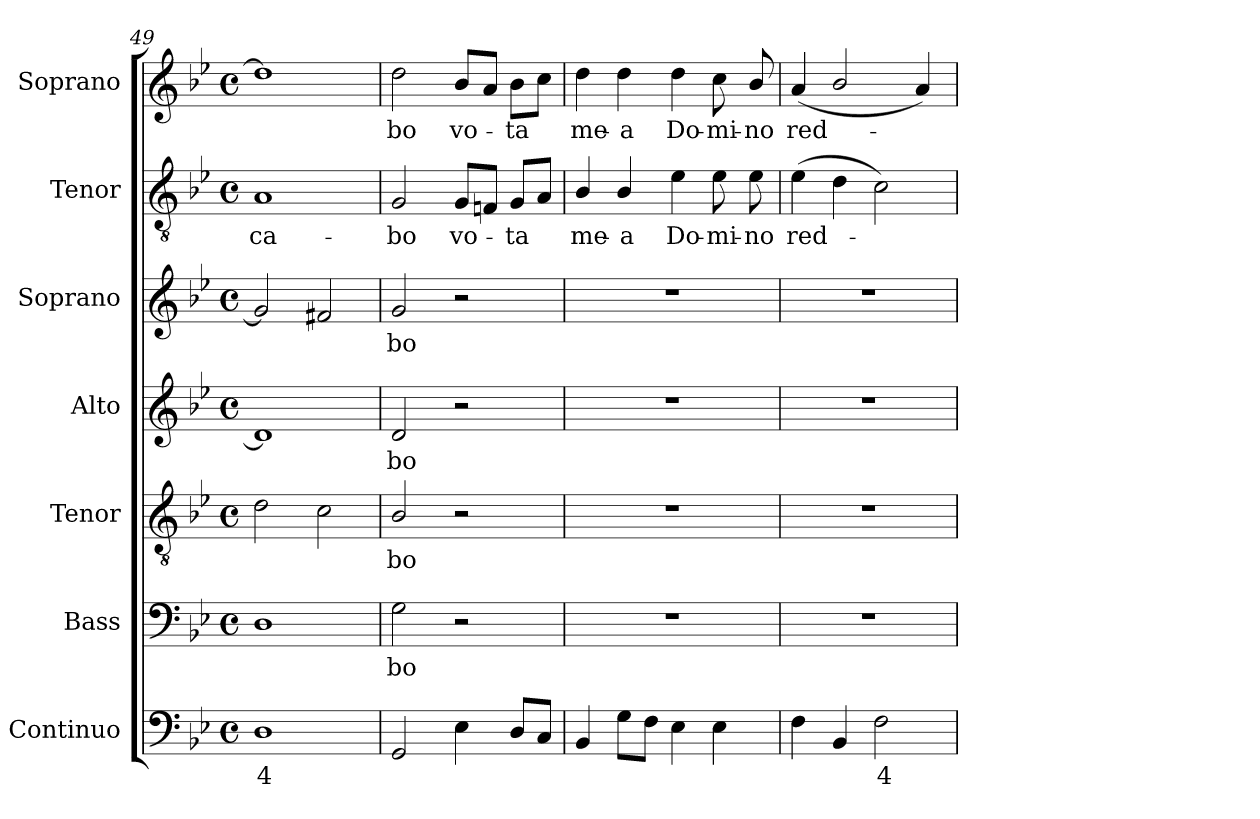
**kern	**text	**kern	**text	**kern	**text	**kern	**text	**kern	**text	**kern	**text	**kern	**text
*part7	*part7	*part6	*part6	*part5	*part5	*part4	*part4	*part3	*part3	*part2	*part2	*part1	*part1
*staff7	*staff7	*staff6	*staff6	*staff5	*staff5	*staff4	*staff4	*staff3	*staff3	*staff2	*staff2	*staff1	*staff1
*I"Continuo	*	*I"Bass	*	*I"Tenor	*	*I"Alto	*	*I"Soprano	*	*I"Tenor	*	*I"Soprano	*
*I'Cont.	*	*I'B.	*	*I'T.	*	*I'A.	*	*I'S.	*	*I'T.	*	*I'S.	*
*clefF4	*	*clefF4	*	*clefGv2	*	*clefG2	*	*clefG2	*	*clefGv2	*	*clefG2	*
*	*	*	*	*ITrd7c12	*	*	*	*	*	*ITrd7c12	*	*	*
*k[b-e-]	*	*k[b-e-]	*	*k[b-e-]	*	*k[b-e-]	*	*k[b-e-]	*	*k[b-e-]	*	*k[b-e-]	*
*B-:	*	*B-:	*	*B-:	*	*B-:	*	*B-:	*	*B-:	*	*B-:	*
*M4/4	*	*M4/4	*	*M4/4	*	*M4/4	*	*M4/4	*	*M4/4	*	*M4/4	*
*met(c)	*	*met(c)	*	*met(c)	*	*met(c)	*	*met(c)	*	*met(c)	*	*met(c)	*
=49	=49	=49	=49	=49	=49	=49	=49	=49	=49	=49	=49	=49	=49
!	!LO:LY:b:color=#000000	!	!	!	!	!	!	!	!	!	!	!	!
!	!	!	!	!	!	!	!	!	!	!	!LO:LY:b:color=#000000	!	!
1Di	4	1Di	.	2Di\	.	1di]	.	2gi/]	.	1AAi	-ca-	1ddi]	.
.	.	.	.	2Ci\	.	.	.	2f#Xi/	.	.	.	.	.
=50	=50	=50	=50	=50	=50	=50	=50	=50	=50	=50	=50	=50	=50
!	!	!	!LO:LY:b:color=#000000	!	!	!	!	!	!	!	!	!	!
!	!	!	!	!	!LO:LY:b:color=#000000	!	!	!	!	!	!	!	!
!	!	!	!	!	!	!	!LO:LY:b:color=#000000	!	!	!	!	!	!
!	!	!	!	!	!	!	!	!	!LO:LY:b:color=#000000	!	!	!	!
!	!	!	!	!	!	!	!	!	!	!	!LO:LY:b:color=#000000	!	!
!	!	!	!	!	!	!	!	!	!	!	!	!	!LO:LY:b:color=#000000
2GGi/	.	2Gi\	-bo	2BB-i/	-bo	2di/	-bo	2gi/	-bo	2GGi/	-bo	2ddi\	-bo
!	!	!	!	!	!	!	!	!	!	!	!LO:LY:b:color=#000000	!	!
!	!	!	!	!	!	!	!	!	!	!	!	!	!LO:LY:b:color=#000000
4E-i\	.	2r	.	2r	.	2r	.	2r	.	8GGi/L	vo-	8b-i/L	vo-
.	.	.	.	.	.	.	.	.	.	8FFni/J	.	8ai/J	.
!	!	!	!	!	!	!	!	!	!	!	!LO:LY:b:color=#000000	!	!
!	!	!	!	!	!	!	!	!	!	!	!	!	!LO:LY:b:color=#000000
8Di/L	.	.	.	.	.	.	.	.	.	8GGi/L	-ta	8b-i\L	-ta
8Ci/J	.	.	.	.	.	.	.	.	.	8AAi/J	.	8cci\J	.
=51	=51	=51	=51	=51	=51	=51	=51	=51	=51	=51	=51	=51	=51
!	!	!	!	!	!	!	!	!	!	!	!LO:LY:b:color=#000000	!	!
!	!	!	!	!	!	!	!	!	!	!	!	!	!LO:LY:b:color=#000000
4BB-i/	.	1r	.	1r	.	1r	.	1r	.	4BB-i/	me-	4ddi\	me-
!	!	!	!	!	!	!	!	!	!	!	!LO:LY:b:color=#000000	!	!
!	!	!	!	!	!	!	!	!	!	!	!	!	!LO:LY:b:color=#000000
8Gi\L	.	.	.	.	.	.	.	.	.	4BB-i/	-a	4ddi\	-a
8Fi\J	.	.	.	.	.	.	.	.	.	.	.	.	.
!	!	!	!	!	!	!	!	!	!	!	!LO:LY:b:color=#000000	!	!
!	!	!	!	!	!	!	!	!	!	!	!	!	!LO:LY:b:color=#000000
4E-i\	.	.	.	.	.	.	.	.	.	4E-i\	Do-	4ddi\	Do-
!	!	!	!	!	!	!	!	!	!	!	!LO:LY:b:color=#000000	!	!
!	!	!	!	!	!	!	!	!	!	!	!	!	!LO:LY:b:color=#000000
4E-i\	.	.	.	.	.	.	.	.	.	8E-i\	-mi-	8cci\	-mi-
!	!	!	!	!	!	!	!	!	!	!	!LO:LY:b:color=#000000	!	!
!	!	!	!	!	!	!	!	!	!	!	!	!	!LO:LY:b:color=#000000
.	.	.	.	.	.	.	.	.	.	8E-i\	-no	8b-i/	-no
=52	=52	=52	=52	=52	=52	=52	=52	=52	=52	=52	=52	=52	=52
!	!	!	!	!	!	!	!	!	!	!	!LO:LY:b:color=#000000	!	!
!	!	!	!	!	!	!	!	!	!	!	!	!	!LO:LY:b:color=#000000
4Fi\	.	1r	.	1r	.	1r	.	1r	.	(4E-i\	red-	(4ai/	red-
4BB-i/	.	.	.	.	.	.	.	.	.	4Di\	.	2b-i/	.
!	!LO:LY:b:color=#000000	!	!	!	!	!	!	!	!	!	!	!	!
2Fi\	4	.	.	.	.	.	.	.	.	2Ci\)	.	.	.
.	.	.	.	.	.	.	.	.	.	.	.	4ai/)	.
=	=	=	=	=	=	=	=	=	=	=	=	=	=
*-	*-	*-	*-	*-	*-	*-	*-	*-	*-	*-	*-	*-	*-
